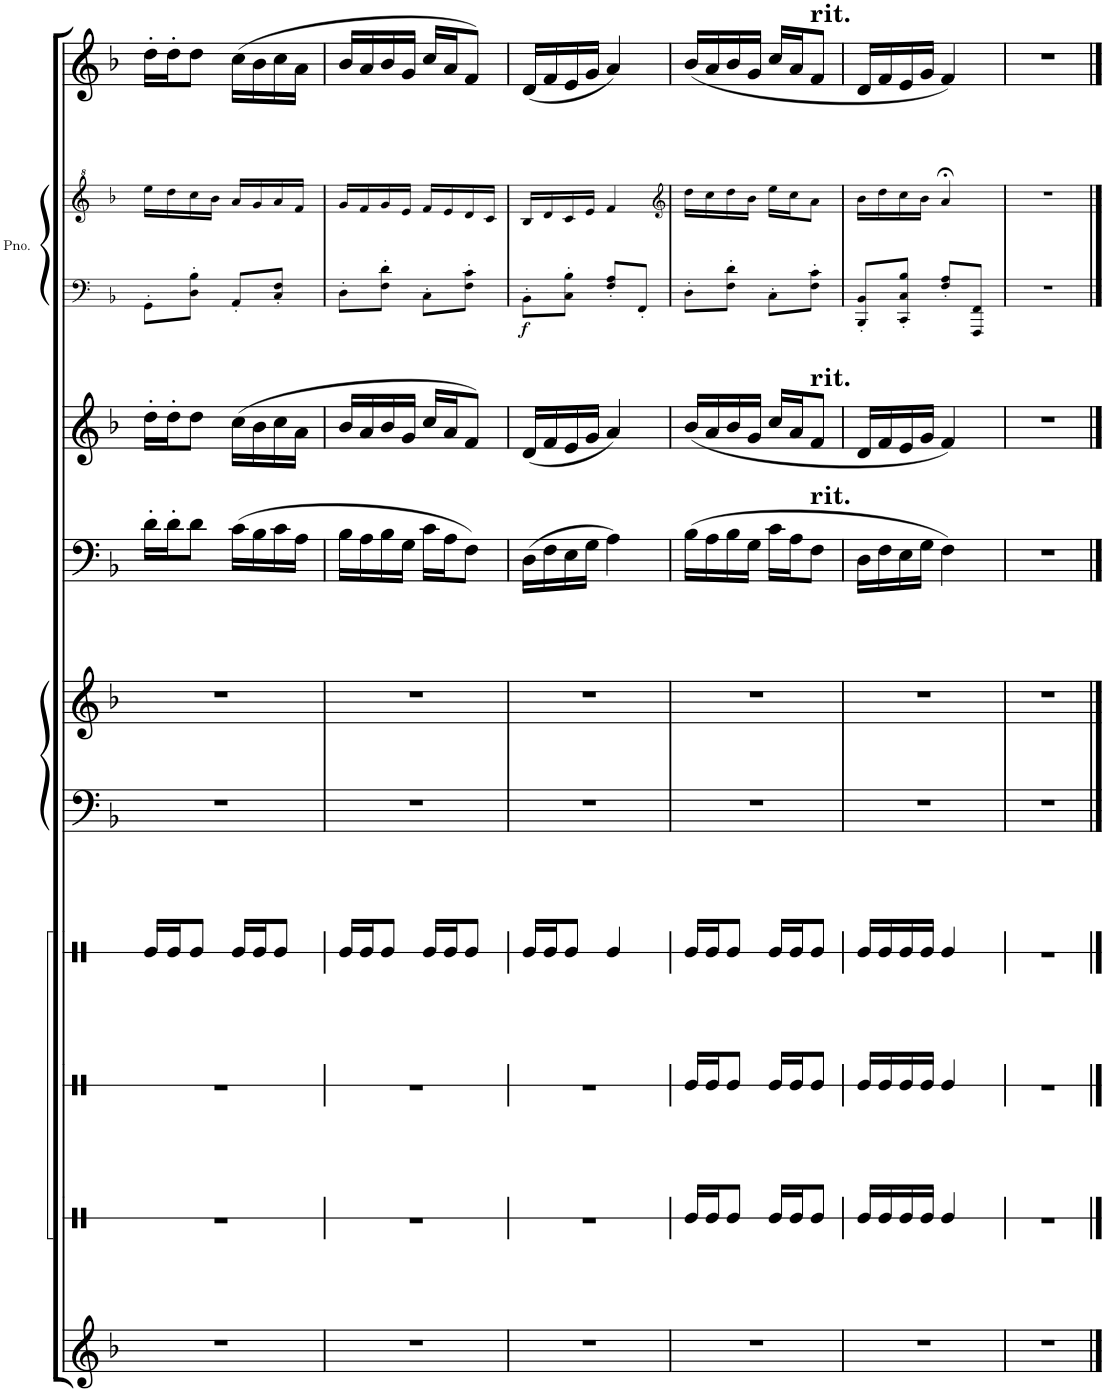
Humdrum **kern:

**kern	**kern	**kern	**kern	**kern	**kern	**kern	**kern	**kern	**kern	**dynam	**kern
*part9	*part8	*part7	*part6	*part5	*part5	*part4	*part3	*part2	*part2	*part2	*part1
*staff11	*staff10	*staff9	*staff8	*staff7	*staff6	*staff5	*staff4	*staff3	*staff2	*staff2/3	*staff1
*I"Marimba (pentagrama único)	*I"Patada	*I"Palmada	*I"Chasquido de dedos	*I"Piano	*	*I"Hombres	*I"Mujeres	*I"Piano	*	*	*I"Vibráfono
*I'Mar	*	*	*	*I'Pno	*	*	*	*I'Pno	*	*	*
!!LO:PB:g=z
*clefG2	*clefX	*clefX	*clefX	*clefF4	*clefG2	*clefF4	*clefG2	*clefF4	*clefG^2	*	*clefG2
*k[b-]	*k[]	*k[]	*k[]	*k[b-]	*k[b-]	*k[b-]	*k[b-]	*k[b-]	*k[b-]	*	*k[b-]
*M2/4	*M2/4	*M2/4	*M2/4	*M2/4	*M2/4	*M2/4	*M2/4	*M2/4	*M2/4	*	*M2/4
=18	=18	=18	=18	=18	=18	=18	=18	=18	=18	=18	=18
2r	2r	2r	16Re/LL	2r	2r	16d'\LL	16dd'\LL	8GG'\L	16eee\LL	.	16dd'\LL
.	.	.	16Re/J	.	.	16d'\J	16dd'\J	.	16ddd\	.	16dd'\J
.	.	.	8Re/J	.	.	8d\J	8dd\J	8D\' 8B-\'J	16ccc\	.	8dd\J
.	.	.	.	.	.	.	.	.	16bb-\JJ	.	.
.	.	.	16Re/LL	.	.	(16c\LL	(16cc\LL	8AA'/L	16aa/LL	.	(16cc\LL
.	.	.	16Re/J	.	.	16B-\	16b-\	.	16gg/	.	16b-\
.	.	.	8Re/J	.	.	16c\	16cc\	8C/' 8F/'J	16aa/	.	16cc\
.	.	.	.	.	.	16A\JJ	16a\JJ	.	16ff/JJ	.	16a\JJ
=19	=19	=19	=19	=19	=19	=19	=19	=19	=19	=19	=19
2r	2r	2r	16Re/LL	2r	2r	16B-\LL	16b-/LL	8D'\L	16gg/LL	.	16b-/LL
.	.	.	16Re/J	.	.	16A\	16a/	.	16ff/	.	16a/
.	.	.	8Re/J	.	.	16B-\	16b-/	8F\' 8d\'J	16gg/	.	16b-/
.	.	.	.	.	.	16G\JJ	16g/JJ	.	16ee/JJ	.	16g/JJ
.	.	.	16Re/LL	.	.	16c\LL	16cc/LL	8C'\L	16ff/LL	.	16cc/LL
.	.	.	16Re/J	.	.	16A\J	16a/J	.	16ee/	.	16a/J
.	.	.	8Re/J	.	.	8F\J)	8f/J)	8F\' 8c\'J	16dd/	.	8f/J)
.	.	.	.	.	.	.	.	.	16cc/JJ	.	.
=20	=20	=20	=20	=20	=20	=20	=20	=20	=20	=20	=20
!	!	!	!	!	!	!	!	!	!	!LO:DY:b=2	!
2r	2r	2r	16Re/LL	2r	2r	(16D\LL	(16d/LL	8BB-'\L	16b-/LL	f	(16d/LL
.	.	.	16Re/J	.	.	16F\	16f/	.	16dd/	.	16f/
.	.	.	8Re/J	.	.	16E\	16e/	8C\' 8B-\'J	16cc/	.	16e/
.	.	.	.	.	.	16G\JJ	16g/JJ	.	16ee/JJ	.	16g/JJ
.	.	.	4Re/	.	.	4A\)	4a/)	8F/' 8A/'L	4ff/	.	4a/)
.	.	.	.	.	.	.	.	8FF'/J	.	.	.
=21	=21	=21	=21	=21	=21	=21	=21	=21	=21	=21	=21
*	*	*	*	*	*	*	*	*	*clefG2	*	*
2r	16Re/LL	16Re/LL	16Re/LL	2r	2r	(16B-\LL	(16b-/LL	8D'\L	16dd\LL	.	(16b-/LL
.	16Re/J	16Re/J	16Re/J	.	.	16A\	16a/	.	16cc\	.	16a/
.	8Re/J	8Re/J	8Re/J	.	.	16B-\	16b-/	8F\' 8d\'J	16dd\	.	16b-/
.	.	.	.	.	.	16G\JJ	16g/JJ	.	16b-\JJ	.	16g/JJ
.	16Re/LL	16Re/LL	16Re/LL	.	.	16c\LL	16cc/LL	8C'\L	16ee\LL	.	16cc/LL
.	16Re/J	16Re/J	16Re/J	.	.	16A\J	16a/J	.	16cc\J	.	16a/J
!	!	!	!	!	!	!	!	!	!	!	!LO:TX:a:t=rit.
!	!	!	!	!	!	!	!LO:TX:a:t=rit.	!	!	!	!
!	!	!	!	!	!	!LO:TX:a:t=rit.	!	!	!	!	!
.	8Re/J	8Re/J	8Re/J	.	.	8F\J	8f/J	8F\' 8c\'J	8a\J	.	8f/J
=22	=22	=22	=22	=22	=22	=22	=22	=22	=22	=22	=22
2r	16Re/LL	16Re/LL	16Re/LL	2r	2r	16D\LL	16d/LL	8BBB-/' 8BB-/'L	16b-\LL	.	16d/LL
.	16Re/	16Re/	16Re/	.	.	16F\	16f/	.	16dd\	.	16f/
.	16Re/	16Re/	16Re/	.	.	16E\	16e/	8CC/' 8C/' 8B-/'J	16cc\	.	16e/
.	16Re/JJ	16Re/JJ	16Re/JJ	.	.	16G\JJ	16g/JJ	.	16b-\JJ	.	16g/JJ
.	4Re/	4Re/	4Re/	.	.	4F\)	4f/)	8F/' 8A/'L	4a;</	.	4f/)
.	.	.	.	.	.	.	.	8FFF/ 8FF/J	.	.	.
=23	=23	=23	=23	=23	=23	=23	=23	=23	=23	=23	=23
2r	2r	2r	2r	2r	2r	2r	2r	2r	2r	.	2r
==	==	==	==	==	==	==	==	==	==	==	==
*-	*-	*-	*-	*-	*-	*-	*-	*-	*-	*-	*-
